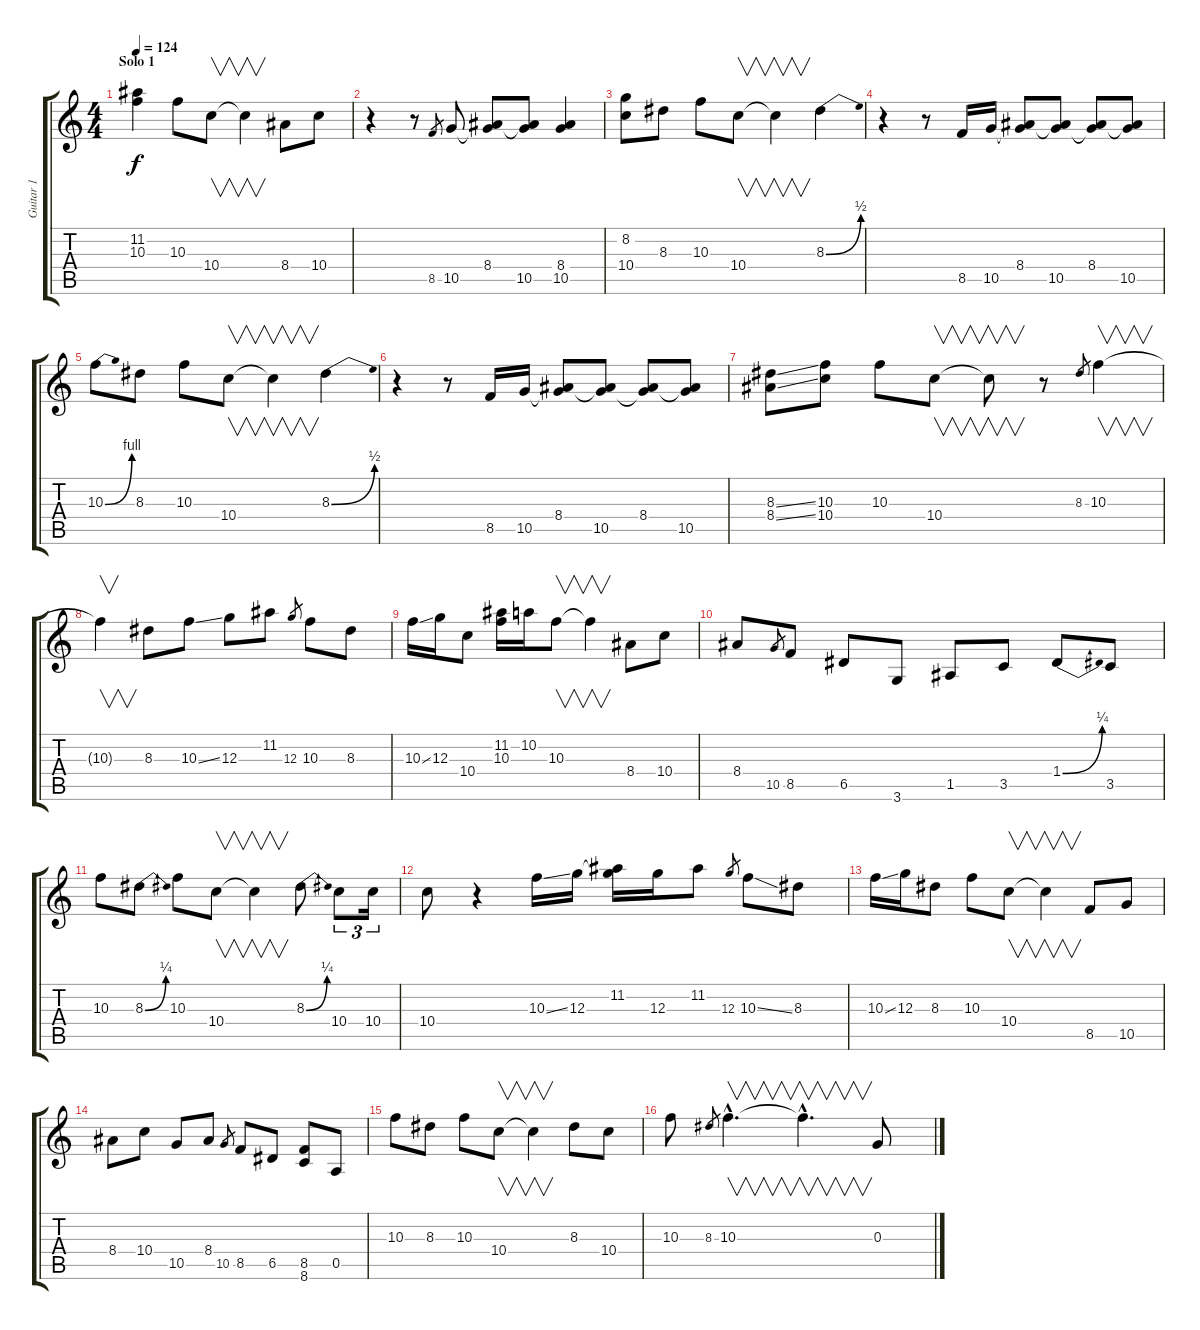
\track ("Guitar 1" "Guitar 1") {instrument distortionguitar}
\staff {score tabs}
\tuning (E4 B3 G3 D3 A2 E2) {hide}
\ts (4 4)
\section ("" "Solo 1")
\tempo 124
\clef g2
\ks c
(11.2 10.3).4{dy f} 10.3.8 10.4.8{v} 10.4{t}.4{v} 8.4.8 10.4.8 |
r.4 r.8 8.5.8{gr} 10.5.8 (8.4 10.5{t}).8 (8.4{t} 10.5).8 (8.4 10.5).4 |
(8.2 10.4).8 8.3.8 10.3.8 10.4.8{v} 10.4{t}.4{v} 8.3{be (bend 0 0 60 2)}.4 |
r.4 r.8 8.5.16 10.5.16 (8.4 10.5{t}).8 (8.4{t} 10.5).8 (8.4 10.5{t}).8 (8.4{t} 10.5).8 |
10.3{be (bend 0 0 60 4)}.8 8.3.8 10.3.8 10.4.8{v} 10.4{t}.4{v} 8.3{be (bend 0 0 60 2)}.4 |
r.4 r.8 8.5.16 10.5.16 (8.4 10.5{t}).8 (8.4{t} 10.5).8 (8.4 10.5{t}).8 (8.4{t} 10.5).8 |
(8.3{ss} 8.4{ss}).8 (10.3 10.4).8 10.3.8 10.4.8{v} 10.4{t}.8{v} r.8 8.3.8{gr} 10.3.4{v} |
10.3{t}.4{v} 8.3.8 10.3{ss}.8 12.3.8 11.2.8 12.3.8{gr} 10.3.8 8.3.8 |
10.3{ss}.16 12.3.16 10.4.8 (11.2 10.3).16 10.2.16 10.3.8{v} 10.3{t}.4{v} 8.4.8 10.4.8 |
8.4.8 10.5.8{gr} 8.5.8 6.5.8 3.6.8 1.5.8 3.5.8 1.4{be (bend 0 0 60 1)}.8 3.5.8 |
10.3.8 8.3{be (bend 0 0 60 1)}.8 10.3.8 10.4.8{v} 10.4{t}.4{v} 8.3{be (bend 0 0 60 1)}.8 10.4.8{tu (3 2)} 10.4.16{tu (3 2)} |
10.4.8 r.4 10.3{ss}.16 12.3.16 (11.2 12.3{t}).16 12.3.16 11.2.8 12.3.8{gr} 10.3{ss}.8 8.3.8 |
10.3{ss}.16 12.3.16 8.3.8 10.3.8 10.4.8{v} 10.4{t}.4{v} 8.5.8 10.5.8 |
8.4.8 10.4.8 10.5.8 8.4.8 10.5.8{gr} 8.5.8 6.5.8 (8.5 8.6).8 0.5.8 |
10.3.8 8.3.8 10.3.8 10.4.8{v} 10.4{t}.4{v} 8.3.8 10.4.8 |
10.3.8 8.3.8{gr} 10.3{hac}.4{v d} 10.3{hac t}.4{v d} 0.3.8
